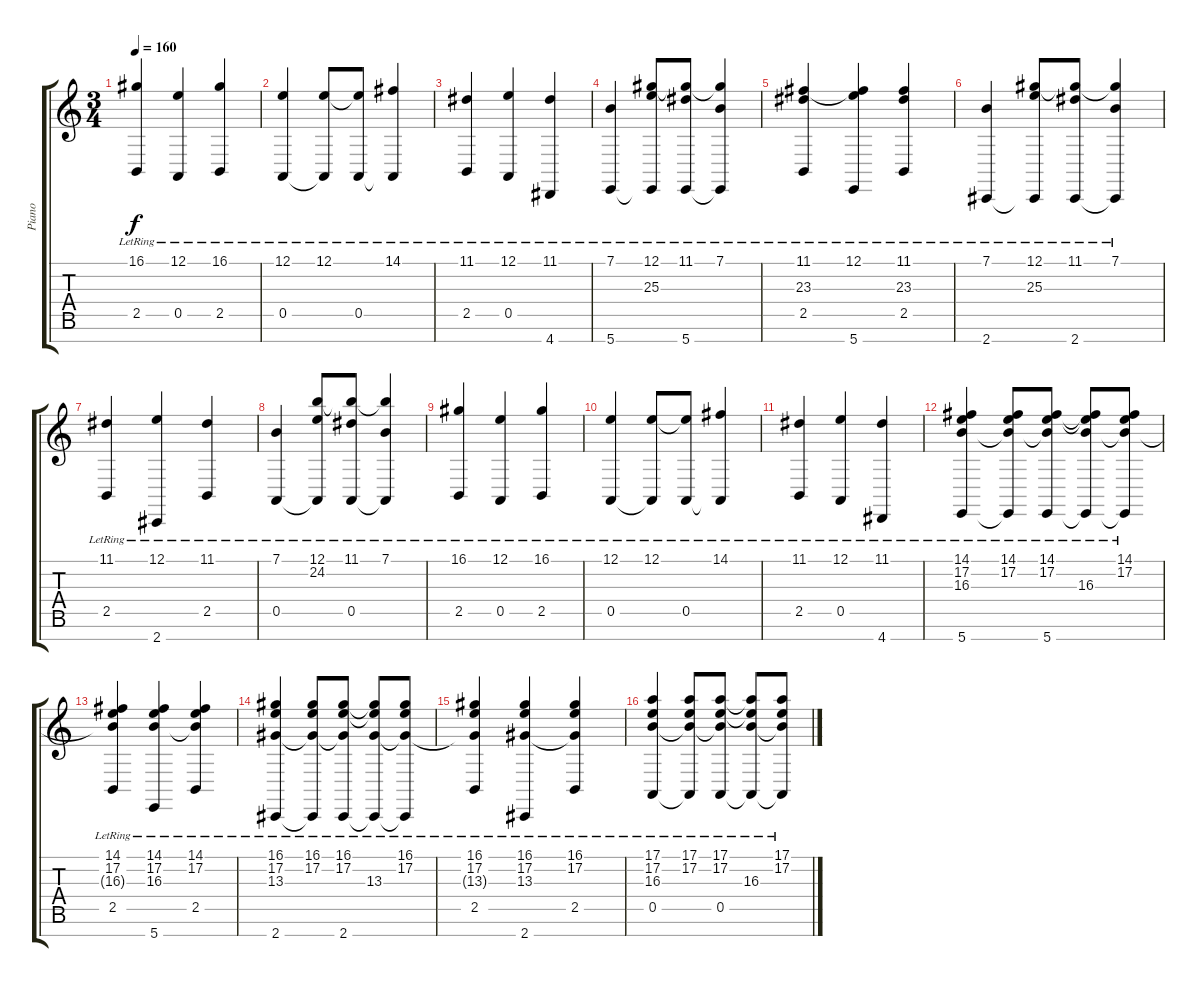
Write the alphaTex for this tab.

\track ("Piano" "Piano") {instrument brightacousticpiano}
\staff {score tabs}
\tuning (E4 B3 G3 D3 A2 E2 B1) {hide}
\ts (3 4)
\tempo 160
\clef g2
\ks c
(16.1{lr} 2.5{lr}).4{dy f} (12.1{lr} 0.5{lr}).4 (16.1{lr} 2.5{lr}).4 |
(12.1{lr} 0.5{lr}).4 (12.1{lr} 0.5{t}).8 (12.1{t} 0.5{lr}).8 (14.1{lr} 0.5{t}).4 |
(11.1{lr} 2.5{lr}).4 (12.1{lr} 0.5{lr}).4 (11.1{lr} 4.7{lr}).4 |
(7.1{lr} 5.7{lr}).4 (12.1{lr} 25.3{lr} 5.7{t}).8 (11.1{lr} 25.3{t} 5.7{lr}).8 (7.1{lr} 25.3{t} 5.7{t}).4 |
(11.1{lr} 23.3{lr} 2.5{lr}).4 (12.1{lr} 23.3{t} 5.7{lr}).4 (11.1{lr} 23.3{lr} 2.5{lr}).4 |
(7.1{lr} 2.7{lr}).4 (12.1{lr} 25.3{lr} 2.7{t}).8 (11.1{lr} 25.3{t} 2.7{lr}).8 (7.1{lr} 25.3{t} 2.7{t}).4 |
(11.1{lr} 2.5{lr}).4 (12.1{lr} 2.7{lr}).4 (11.1{lr} 2.5{lr}).4 |
(7.1{lr} 0.5{lr}).4 (12.1{lr} 24.2{lr} 0.5{t}).8 (11.1{lr} 24.2{t} 0.5{lr}).8 (7.1{lr} 24.2{t} 0.5{t}).4 |
(16.1{lr} 2.5{lr}).4 (12.1{lr} 0.5{lr}).4 (16.1{lr} 2.5{lr}).4 |
(12.1{lr} 0.5{lr}).4 (12.1{lr} 0.5{t}).8 (12.1{t} 0.5{lr}).8 (14.1{lr} 0.5{t}).4 |
(11.1{lr} 2.5{lr}).4 (12.1{lr} 0.5{lr}).4 (11.1{lr} 4.7{lr}).4 |
(14.1{lr} 17.2{lr} 16.3{lr} 5.7{lr}).4 (14.1{lr} 17.2{lr} 16.3{t} 5.7{t}).8 (14.1{lr} 17.2{lr} 16.3{t} 5.7{lr}).8 (14.1{t} 17.2{t} 16.3{lr} 5.7{t}).8 (14.1{lr} 17.2{lr} 16.3{t} 5.7{t}).8 |
(14.1{lr} 17.2{lr} 16.3{t} 2.5{lr}).4 (14.1{lr} 17.2{lr} 16.3{lr} 5.7{lr}).4 (14.1{lr} 17.2{lr} 16.3{t} 2.5{lr}).4 |
(16.1{lr} 17.2{lr} 13.3{lr} 2.7{lr}).4 (16.1{lr} 17.2{lr} 13.3{t} 2.7{t}).8 (16.1{lr} 17.2{lr} 13.3{t} 2.7{lr}).8 (16.1{t} 17.2{t} 13.3{lr} 2.7{t}).8 (16.1{lr} 17.2{lr} 13.3{t} 2.7{t}).8 |
(16.1{lr} 17.2{lr} 13.3{t} 2.5{lr}).4 (16.1{lr} 17.2{lr} 13.3{lr} 2.7{lr}).4 (16.1{lr} 17.2{lr} 13.3{t} 2.5{lr}).4 |
(17.1{lr} 17.2{lr} 16.3{lr} 0.5{lr}).4 (17.1{lr} 17.2{lr} 16.3{t} 0.5{t}).8 (17.1{lr} 17.2{lr} 16.3{t} 0.5{lr}).8 (17.1{t} 17.2{t} 16.3{lr} 0.5{t}).8 (17.1{lr} 17.2{lr} 16.3{t} 0.5{t}).8
